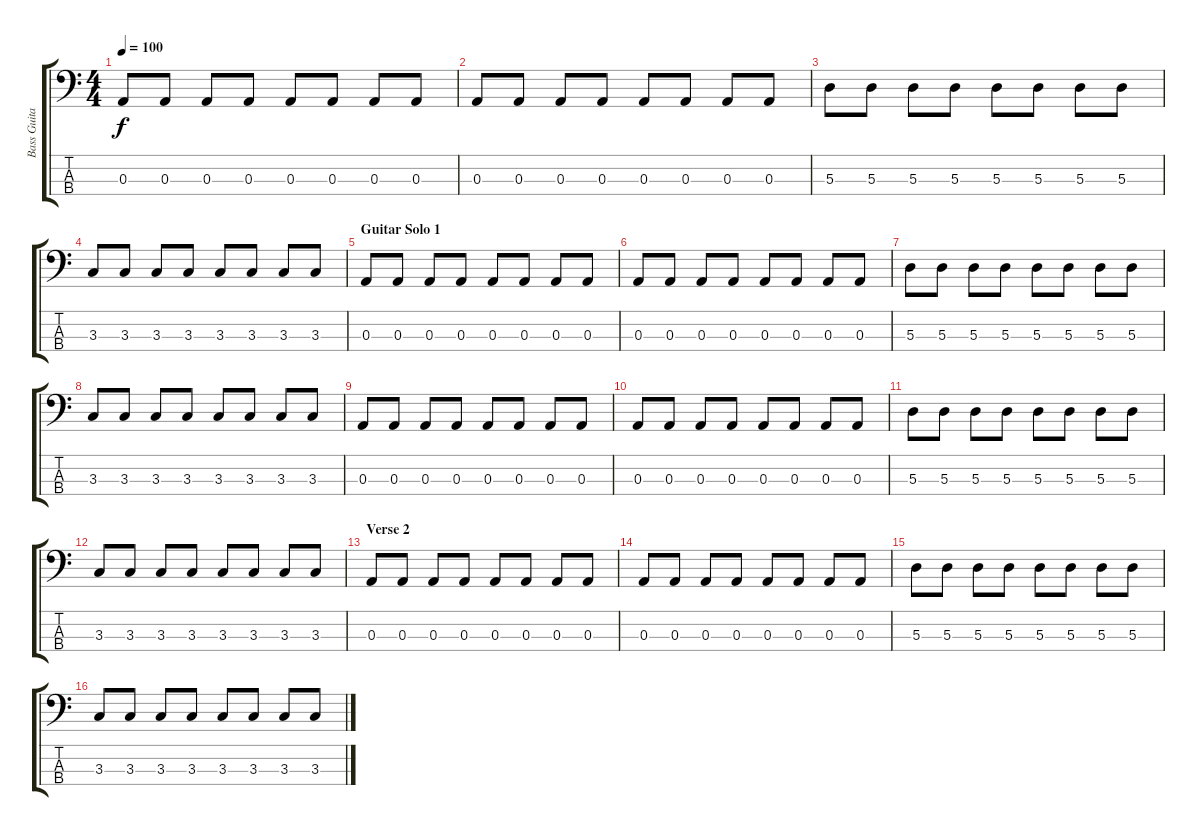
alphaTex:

\track ("Bass Guitar" "Bass Guita") {instrument electricbasspick}
\staff {score tabs}
\tuning (G2 D2 A1 E1) {hide}
\ts (4 4)
\tempo 100
\clef f4
\ks c
0.3.8{dy f} 0.3.8 0.3.8 0.3.8 0.3.8 0.3.8 0.3.8 0.3.8 |
0.3.8 0.3.8 0.3.8 0.3.8 0.3.8 0.3.8 0.3.8 0.3.8 |
5.3.8 5.3.8 5.3.8 5.3.8 5.3.8 5.3.8 5.3.8 5.3.8 |
3.3.8 3.3.8 3.3.8 3.3.8 3.3.8 3.3.8 3.3.8 3.3.8 |
\section ("" "Guitar Solo 1")
0.3.8 0.3.8 0.3.8 0.3.8 0.3.8 0.3.8 0.3.8 0.3.8 |
0.3.8 0.3.8 0.3.8 0.3.8 0.3.8 0.3.8 0.3.8 0.3.8 |
5.3.8 5.3.8 5.3.8 5.3.8 5.3.8 5.3.8 5.3.8 5.3.8 |
3.3.8 3.3.8 3.3.8 3.3.8 3.3.8 3.3.8 3.3.8 3.3.8 |
0.3.8 0.3.8 0.3.8 0.3.8 0.3.8 0.3.8 0.3.8 0.3.8 |
0.3.8 0.3.8 0.3.8 0.3.8 0.3.8 0.3.8 0.3.8 0.3.8 |
5.3.8 5.3.8 5.3.8 5.3.8 5.3.8 5.3.8 5.3.8 5.3.8 |
3.3.8 3.3.8 3.3.8 3.3.8 3.3.8 3.3.8 3.3.8 3.3.8 |
\section ("" "Verse 2")
0.3.8 0.3.8 0.3.8 0.3.8 0.3.8 0.3.8 0.3.8 0.3.8 |
0.3.8 0.3.8 0.3.8 0.3.8 0.3.8 0.3.8 0.3.8 0.3.8 |
5.3.8 5.3.8 5.3.8 5.3.8 5.3.8 5.3.8 5.3.8 5.3.8 |
3.3.8 3.3.8 3.3.8 3.3.8 3.3.8 3.3.8 3.3.8 3.3.8
